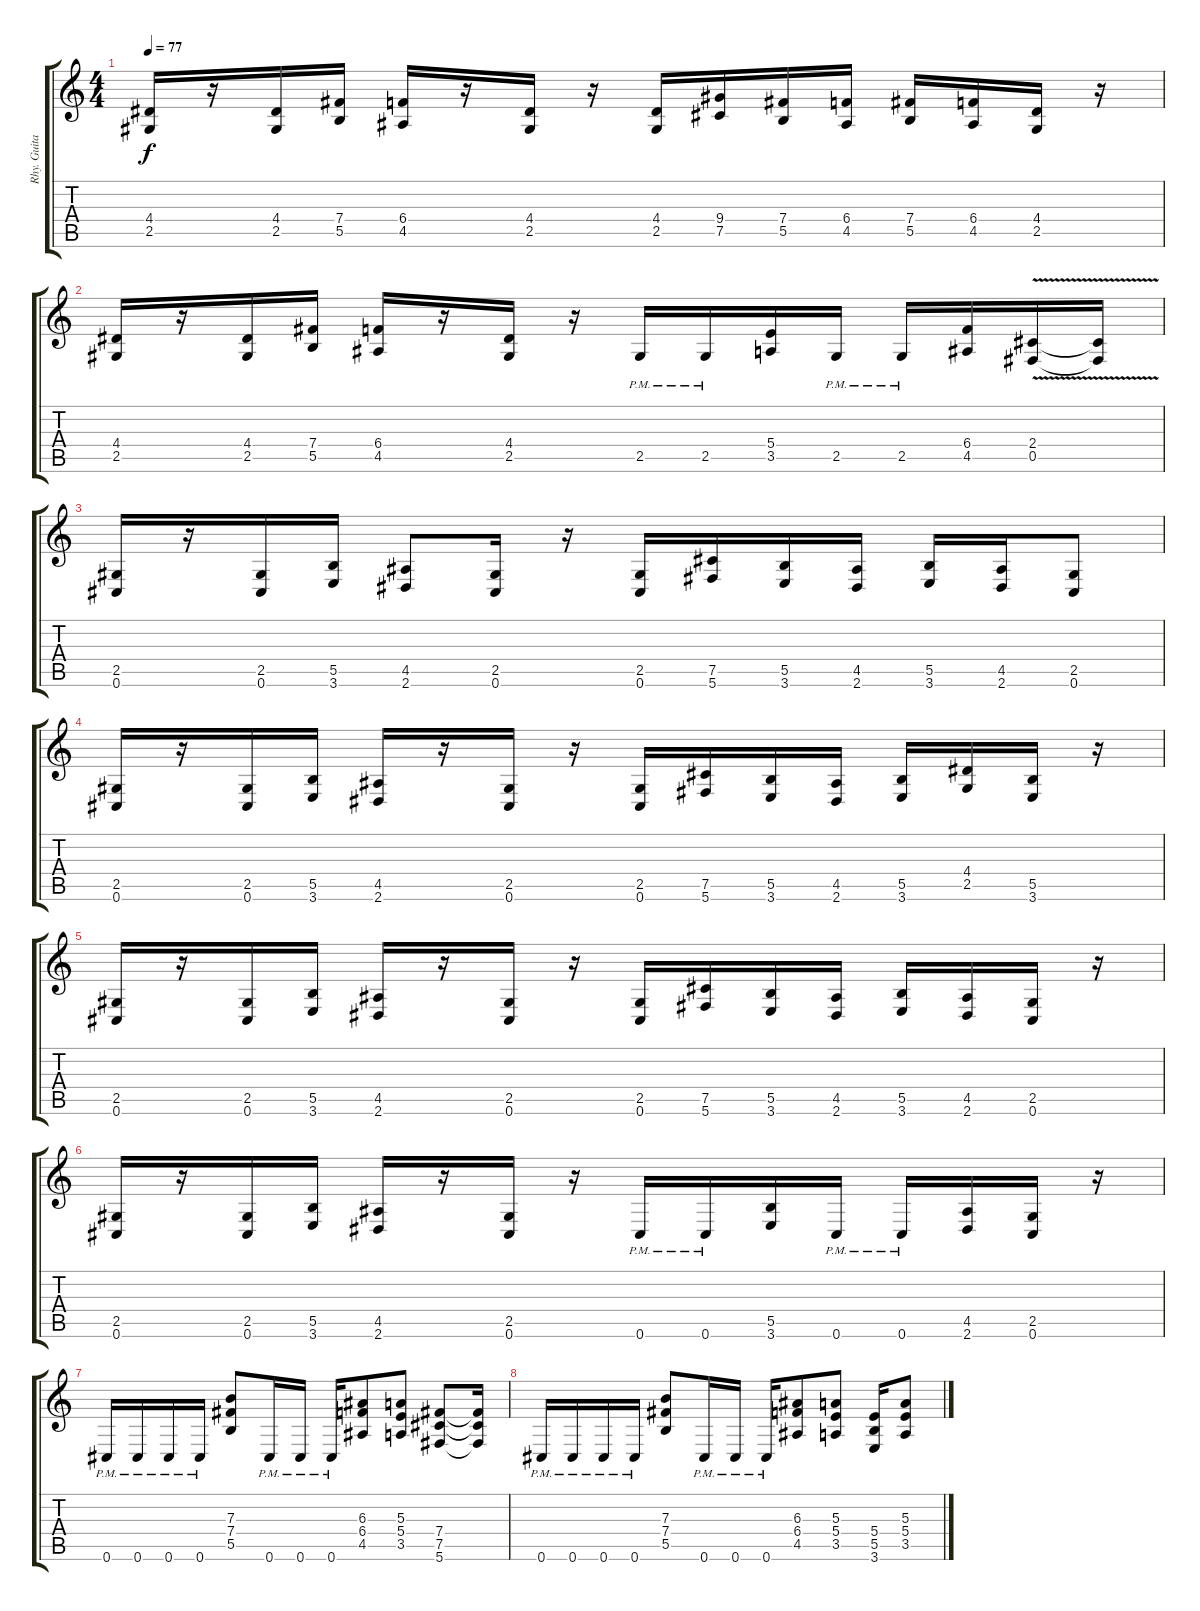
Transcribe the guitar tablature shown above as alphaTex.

\track ("Rhy. Guitar 1" "Rhy. Guita") {instrument overdrivenguitar}
\staff {score tabs}
\tuning (Db4 Ab3 E3 B2 Gb2 Db2) {hide}
\ts (4 4)
\tempo 77
\clef g2
\ks c
(4.4 2.5).16{dy f} r.16 (4.4 2.5).16 (7.4 5.5).16 (6.4 4.5).16 r.16 (4.4 2.5).16 r.16 (4.4 2.5).16 (9.4 7.5).16 (7.4 5.5).16 (6.4 4.5).16 (7.4 5.5).16 (6.4 4.5).16 (4.4 2.5).16 r.16 |
(4.4 2.5).16 r.16 (4.4 2.5).16 (7.4 5.5).16 (6.4 4.5).16 r.16 (4.4 2.5).16 r.16 2.5{pm}.16 2.5{pm}.16 (5.4 3.5).16 2.5{pm}.16 2.5{pm}.16 (6.4 4.5).16 (2.4 0.5{v}).16 (2.4{t} 0.5{t}).16 |
(2.5 0.6).16 r.16 (2.5 0.6).16 (5.5 3.6).16 (4.5 2.6).8 (2.5 0.6).16 r.16 (2.5 0.6).16 (7.5 5.6).16 (5.5 3.6).16 (4.5 2.6).16 (5.5 3.6).16 (4.5 2.6).16 (2.5 0.6).8 |
(2.5 0.6).16 r.16 (2.5 0.6).16 (5.5 3.6).16 (4.5 2.6).16 r.16 (2.5 0.6).16 r.16 (2.5 0.6).16 (7.5 5.6).16 (5.5 3.6).16 (4.5 2.6).16 (5.5 3.6).16 (4.4 2.5).16 (5.5 3.6).16 r.16 |
(2.5 0.6).16 r.16 (2.5 0.6).16 (5.5 3.6).16 (4.5 2.6).16 r.16 (2.5 0.6).16 r.16 (2.5 0.6).16 (7.5 5.6).16 (5.5 3.6).16 (4.5 2.6).16 (5.5 3.6).16 (4.5 2.6).16 (2.5 0.6).16 r.16 |
(2.5 0.6).16 r.16 (2.5 0.6).16 (5.5 3.6).16 (4.5 2.6).16 r.16 (2.5 0.6).16 r.16 0.6{pm}.16 0.6{pm}.16 (5.5 3.6).16 0.6{pm}.16 0.6{pm}.16 (4.5 2.6).16 (2.5 0.6).16 r.16 |
0.6{pm}.16 0.6{pm}.16 0.6{pm}.16 0.6{pm}.16 (7.3 7.4 5.5).8 0.6{pm}.16 0.6{pm}.16 0.6{pm}.16 (6.3 6.4 4.5).8 (5.3 5.4 3.5).8 (7.4 7.5 5.6).8 (7.4{t} 7.5{t} 5.6{t}).16 |
0.6{pm}.16 0.6{pm}.16 0.6{pm}.16 0.6{pm}.16 (7.3 7.4 5.5).8 0.6{pm}.16 0.6{pm}.16 0.6{pm}.16 (6.3 6.4 4.5).8 (5.3 5.4 3.5).8 (5.4 5.5 3.6).16 (5.3 5.4 3.5).8
